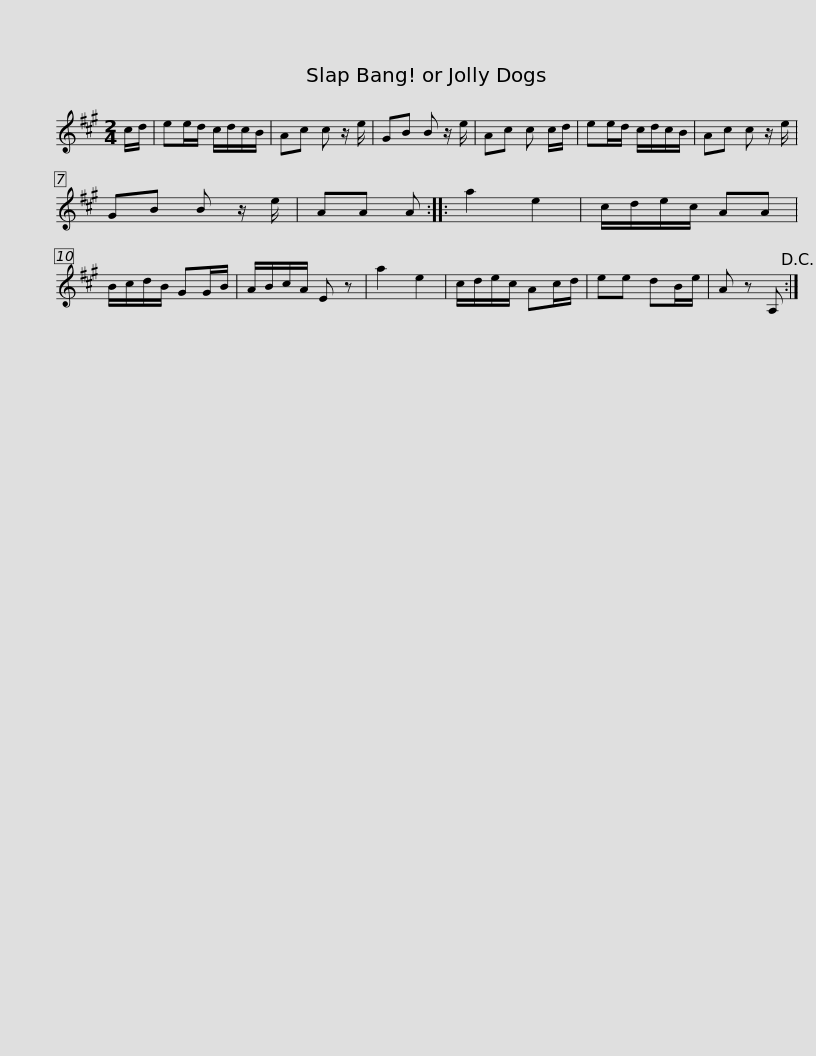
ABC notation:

X:1
L:1/8
M:2/4
I:linebreak $
K:A
V:1 treble
V:1
 c/d/ | ee/d/ c/d/c/B/ | Ac c z/ e/ | GB B z/ e/ | Ac c c/d/ | %5
 ee/d/ c/d/c/B/ | Ac c z/ e/ | GB B z/ e/ | AA A ::$ a2 e2 | %10
 c/d/e/c/ AA | B/c/d/B/ GG/B/ | A/B/c/A/ E z | a2 e2 | c/d/e/c/ Ac/d/ | %15
 ee dB/e/ | A z A,!D.C.! :| %17
